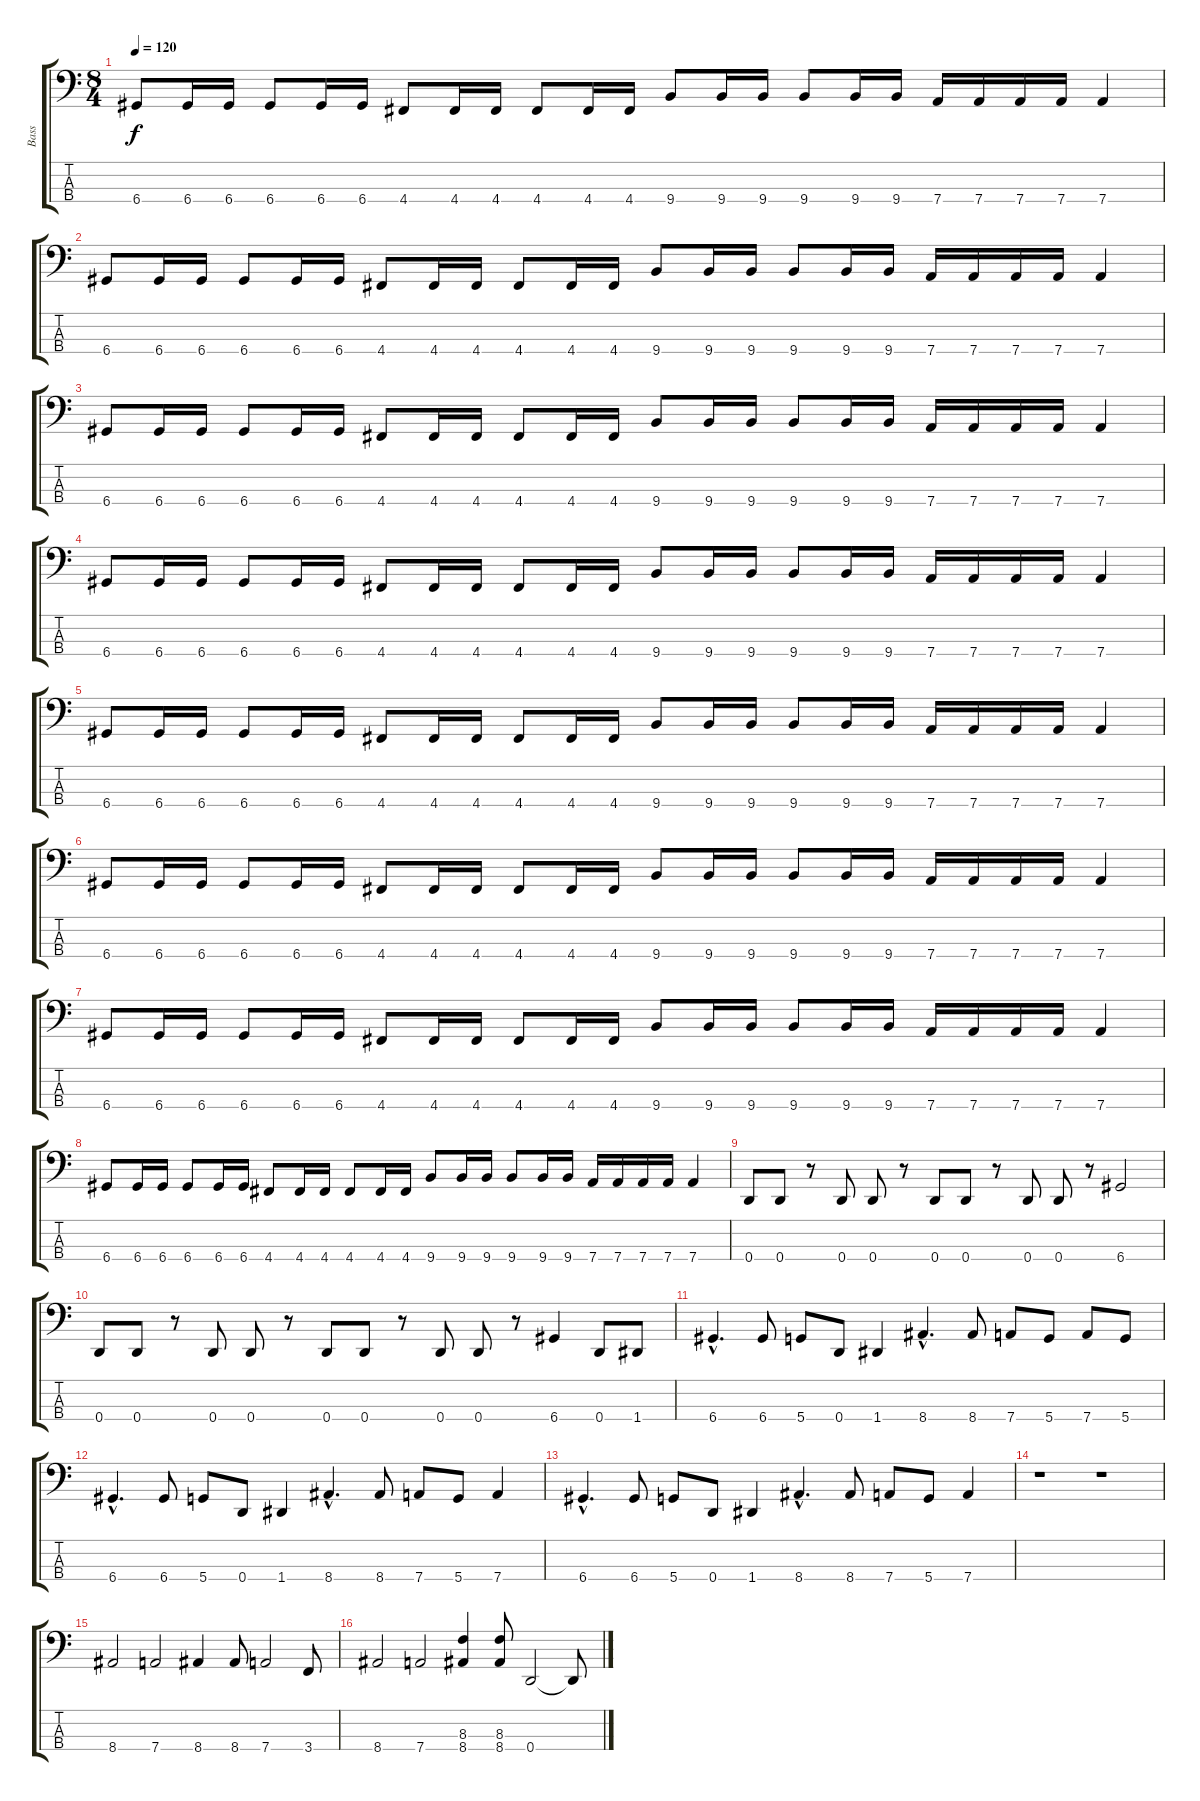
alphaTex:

\track ("Bass" "Bass") {instrument electricbasspick}
\staff {score tabs}
\tuning (G2 D2 A1 D1) {hide}
\ts (8 4)
\tempo 120
\clef f4
\ks c
6.4.8{dy f} 6.4.16 6.4.16 6.4.8 6.4.16 6.4.16 4.4.8 4.4.16 4.4.16 4.4.8 4.4.16 4.4.16 9.4.8 9.4.16 9.4.16 9.4.8 9.4.16 9.4.16 7.4.16 7.4.16 7.4.16 7.4.16 7.4.4 |
6.4.8 6.4.16 6.4.16 6.4.8 6.4.16 6.4.16 4.4.8 4.4.16 4.4.16 4.4.8 4.4.16 4.4.16 9.4.8 9.4.16 9.4.16 9.4.8 9.4.16 9.4.16 7.4.16 7.4.16 7.4.16 7.4.16 7.4.4 |
6.4.8 6.4.16 6.4.16 6.4.8 6.4.16 6.4.16 4.4.8 4.4.16 4.4.16 4.4.8 4.4.16 4.4.16 9.4.8 9.4.16 9.4.16 9.4.8 9.4.16 9.4.16 7.4.16 7.4.16 7.4.16 7.4.16 7.4.4 |
6.4.8 6.4.16 6.4.16 6.4.8 6.4.16 6.4.16 4.4.8 4.4.16 4.4.16 4.4.8 4.4.16 4.4.16 9.4.8 9.4.16 9.4.16 9.4.8 9.4.16 9.4.16 7.4.16 7.4.16 7.4.16 7.4.16 7.4.4 |
6.4.8 6.4.16 6.4.16 6.4.8 6.4.16 6.4.16 4.4.8 4.4.16 4.4.16 4.4.8 4.4.16 4.4.16 9.4.8 9.4.16 9.4.16 9.4.8 9.4.16 9.4.16 7.4.16 7.4.16 7.4.16 7.4.16 7.4.4 |
6.4.8 6.4.16 6.4.16 6.4.8 6.4.16 6.4.16 4.4.8 4.4.16 4.4.16 4.4.8 4.4.16 4.4.16 9.4.8 9.4.16 9.4.16 9.4.8 9.4.16 9.4.16 7.4.16 7.4.16 7.4.16 7.4.16 7.4.4 |
6.4.8 6.4.16 6.4.16 6.4.8 6.4.16 6.4.16 4.4.8 4.4.16 4.4.16 4.4.8 4.4.16 4.4.16 9.4.8 9.4.16 9.4.16 9.4.8 9.4.16 9.4.16 7.4.16 7.4.16 7.4.16 7.4.16 7.4.4 |
6.4.8 6.4.16 6.4.16 6.4.8 6.4.16 6.4.16 4.4.8 4.4.16 4.4.16 4.4.8 4.4.16 4.4.16 9.4.8 9.4.16 9.4.16 9.4.8 9.4.16 9.4.16 7.4.16 7.4.16 7.4.16 7.4.16 7.4.4 |
0.4.8 0.4.8 r.8 0.4.8 0.4.8 r.8 0.4.8 0.4.8 r.8 0.4.8 0.4.8 r.8 6.4.2 |
0.4.8 0.4.8 r.8 0.4.8 0.4.8 r.8 0.4.8 0.4.8 r.8 0.4.8 0.4.8 r.8 6.4.4 0.4.8 1.4.8 |
6.4{hac}.4{d} 6.4.8 5.4.8 0.4.8 1.4.4 8.4{hac}.4{d} 8.4.8 7.4.8 5.4.8 7.4.8 5.4.8 |
6.4{hac}.4{d} 6.4.8 5.4.8 0.4.8 1.4.4 8.4{hac}.4{d} 8.4.8 7.4.8 5.4.8 7.4.4 |
6.4{hac}.4{d} 6.4.8 5.4.8 0.4.8 1.4.4 8.4{hac}.4{d} 8.4.8 7.4.8 5.4.8 7.4.4 |
r.1 r.1 |
8.4.2 7.4.2 8.4.4 8.4.8 7.4.2 3.4.8 |
8.4.2 7.4.2 (8.3 8.4).4 (8.3 8.4).8 0.4.2 0.4{t}.8
